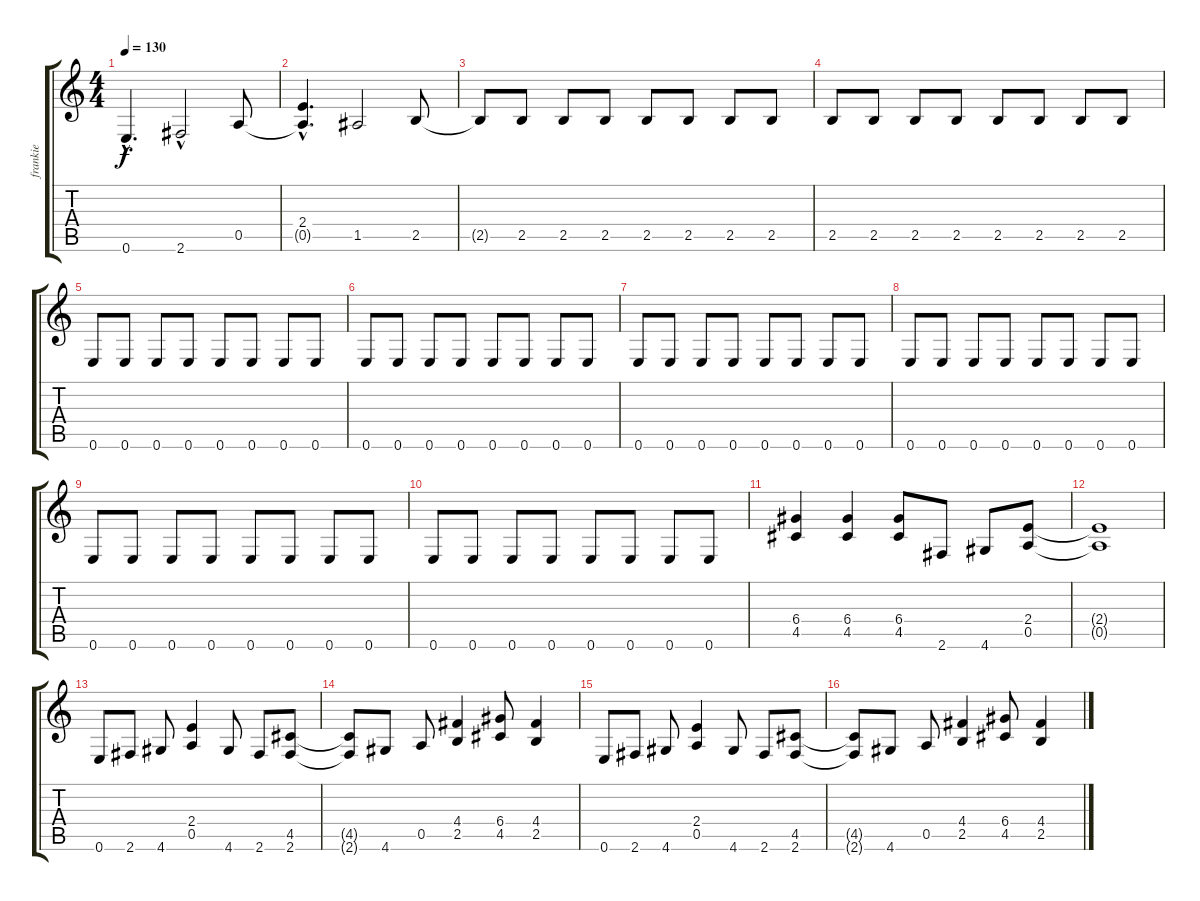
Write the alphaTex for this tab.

\track ("frankie" "frankie") {instrument electricbasspick}
\staff {score tabs}
\tuning (E4 B3 G3 D3 A2 E2) {hide}
\ts (4 4)
\tempo 130
\clef g2
\ks c
0.6{hac}.4{d dy f} 2.6{hac}.2 0.5.8 |
(2.4{hac} 0.5{hac t}).4{d} 1.5.2 2.5.8 |
2.5{t}.8 2.5.8 2.5.8 2.5.8 2.5.8 2.5.8 2.5.8 2.5.8 |
2.5.8 2.5.8 2.5.8 2.5.8 2.5.8 2.5.8 2.5.8 2.5.8 |
0.6.8 0.6.8 0.6.8 0.6.8 0.6.8 0.6.8 0.6.8 0.6.8 |
0.6.8 0.6.8 0.6.8 0.6.8 0.6.8 0.6.8 0.6.8 0.6.8 |
0.6.8 0.6.8 0.6.8 0.6.8 0.6.8 0.6.8 0.6.8 0.6.8 |
0.6.8 0.6.8 0.6.8 0.6.8 0.6.8 0.6.8 0.6.8 0.6.8 |
0.6.8 0.6.8 0.6.8 0.6.8 0.6.8 0.6.8 0.6.8 0.6.8 |
0.6.8 0.6.8 0.6.8 0.6.8 0.6.8 0.6.8 0.6.8 0.6.8 |
(6.4 4.5).4 (6.4 4.5).4 (6.4 4.5).8 2.6.8 4.6.8 (2.4 0.5).8 |
(2.4{t} 0.5{t}).1 |
0.6.8 2.6.8 4.6.8 (2.4 0.5).4 4.6.8 2.6.8 (4.5 2.6).8 |
(4.5{t} 2.6{t}).8 4.6.8 0.5.8 (4.4 2.5).4 (6.4 4.5).8 (4.4 2.5).4 |
0.6.8 2.6.8 4.6.8 (2.4 0.5).4 4.6.8 2.6.8 (4.5 2.6).8 |
(4.5{t} 2.6{t}).8 4.6.8 0.5.8 (4.4 2.5).4 (6.4 4.5).8 (4.4 2.5).4
